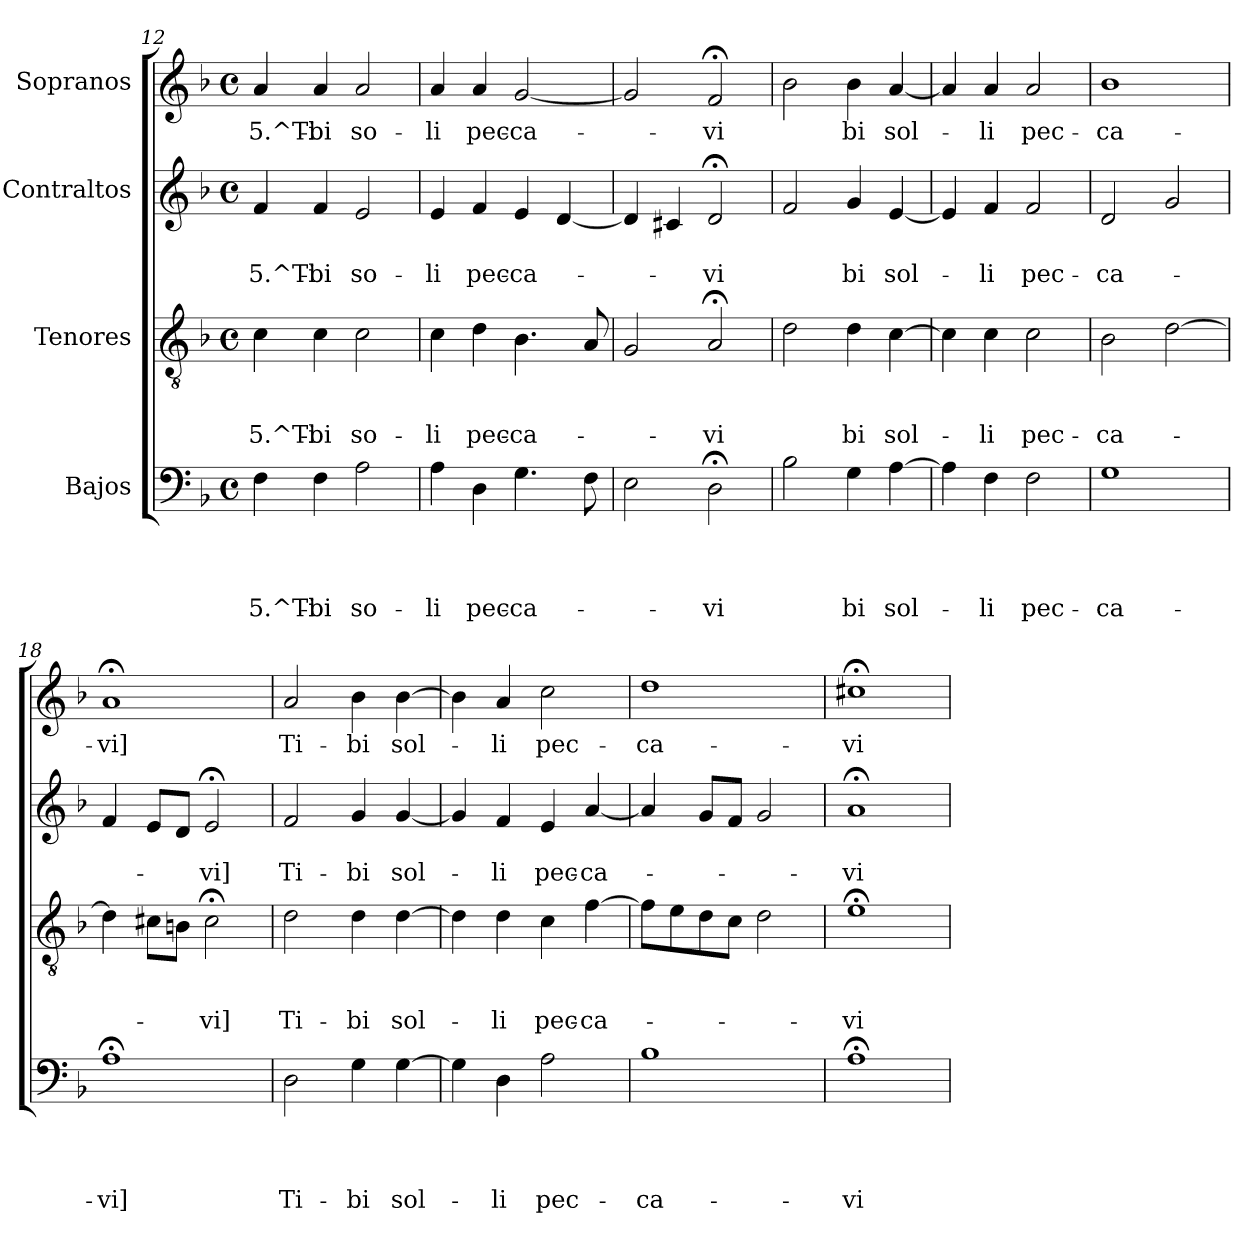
**kern	**text	**text	**text	**text	**kern	**text	**text	**text	**kern	**text	**text	**kern	**text
*part4	*part4	*part4	*part4	*part4	*part3	*part3	*part3	*part3	*part2	*part2	*part2	*part1	*part1
*staff4	*staff4	*staff4	*staff4	*staff4	*staff3	*staff3	*staff3	*staff3	*staff2	*staff2	*staff2	*staff1	*staff1
*I"Bajos	*	*	*	*	*I"Tenores	*	*	*	*I"Contraltos	*	*	*I"Sopranos	*
*clefF4	*	*	*	*	*clefGv2	*	*	*	*clefG2	*	*	*clefG2	*
*k[b-]	*	*	*	*	*k[b-]	*	*	*	*k[b-]	*	*	*k[b-]	*
*F:	*	*	*	*	*F:	*	*	*	*F:	*	*	*F:	*
*M4/4	*	*	*	*	*M4/4	*	*	*	*M4/4	*	*	*M4/4	*
*met(c)	*	*	*	*	*met(c)	*	*	*	*met(c)	*	*	*met(c)	*
=12	=12	=12	=12	=12	=12	=12	=12	=12	=12	=12	=12	=12	=12
!	!	!	!	!LO:LY:b	!	!	!	!LO:LY:b	!	!	!LO:LY:b	!	!LO:LY:b
4F\	.	.	.	5.^Ti-	4c\	.	.	5.^Ti-	4f/	.	5.^Ti-	4a/	5.^Ti-
!	!	!	!	!LO:LY:b	!	!	!	!LO:LY:b	!	!	!LO:LY:b	!	!LO:LY:b
4F\	.	.	.	-bi	4c\	.	.	-bi	4f/	.	-bi	4a/	-bi
!	!	!	!	!LO:LY:b	!	!	!	!LO:LY:b	!	!	!LO:LY:b	!	!LO:LY:b
2A\	.	.	.	so-	2c\	.	.	so-	2e/	.	so-	2a/	so-
=13	=13	=13	=13	=13	=13	=13	=13	=13	=13	=13	=13	=13	=13
!	!	!	!	!LO:LY:b	!	!	!	!LO:LY:b	!	!	!LO:LY:b	!	!LO:LY:b
4A\	.	.	.	-li	4c\	.	.	-li	4e/	.	-li	4a/	-li
!	!	!	!	!LO:LY:b	!	!	!	!LO:LY:b	!	!	!LO:LY:b	!	!LO:LY:b
4D\	.	.	.	pec-	4d\	.	.	pec-	4f/	.	pec-	4a/	pec-
!	!	!	!	!LO:LY:b	!	!	!	!LO:LY:b	!	!	!LO:LY:b	!	!LO:LY:b
4.G\	.	.	.	-ca-	4.B-\	.	.	-ca-	4e/	.	-ca-	[<2g/	-ca-
.	.	.	.	.	.	.	.	.	[<4d/	.	.	.	.
8F\	.	.	.	.	8A/	.	.	.	.	.	.	.	.
!!LO:LB:g=z
=14	=14	=14	=14	=14	=14	=14	=14	=14	=14	=14	=14	=14	=14
2E\	.	.	.	.	2G/	.	.	.	4d/]	.	.	2g/]	.
.	.	.	.	.	.	.	.	.	4c#X/	.	.	.	.
!	!	!	!	!LO:LY:b	!	!	!	!LO:LY:b	!	!	!LO:LY:b	!	!LO:LY:b
2D;<\	.	.	.	-vi	2A;/	.	.	-vi	2d;/	.	-vi	2f;/	-vi
=15	=15	=15	=15	=15	=15	=15	=15	=15	=15	=15	=15	=15	=15
2B-\	.	.	.	.	2d\	.	.	.	2f/	.	.	2b-\	.
!	!	!	!	!LO:LY:b	!	!	!	!LO:LY:b	!	!	!LO:LY:b	!	!LO:LY:b
4G\	.	.	.	bi	4d\	.	.	bi	4g/	.	bi	4b-\	bi
!	!	!	!	!LO:LY:b	!	!	!	!LO:LY:b	!	!	!LO:LY:b	!	!LO:LY:b
[>4A\	.	.	.	sol-	[>4c\	.	.	sol-	[<4e/	.	sol-	[<4a/	sol-
=16	=16	=16	=16	=16	=16	=16	=16	=16	=16	=16	=16	=16	=16
4A\]	.	.	.	.	4c\]	.	.	.	4e/]	.	.	4a/]	.
!	!	!	!	!LO:LY:b	!	!	!	!LO:LY:b	!	!	!LO:LY:b	!	!LO:LY:b
4F\	.	.	.	-li	4c\	.	.	-li	4f/	.	-li	4a/	-li
!	!	!	!	!LO:LY:b	!	!	!	!LO:LY:b	!	!	!LO:LY:b	!	!LO:LY:b
2F\	.	.	.	pec-	2c\	.	.	pec-	2f/	.	pec-	2a/	pec-
=17	=17	=17	=17	=17	=17	=17	=17	=17	=17	=17	=17	=17	=17
!	!	!	!	!LO:LY:b	!	!	!	!LO:LY:b	!	!	!LO:LY:b	!	!LO:LY:b
1G	.	.	.	-ca-	2B-\	.	.	-ca-	2d/	.	-ca-	1b-	-ca-
.	.	.	.	.	[>2d\	.	.	.	2g/	.	.	.	.
=18	=18	=18	=18	=18	=18	=18	=18	=18	=18	=18	=18	=18	=18
!	!	!	!	!LO:LY:b	!	!	!	!	!	!	!	!	!LO:LY:b
1A;<	.	.	.	-vi]	4d\]	.	.	.	4f/	.	.	1a;	-vi]
.	.	.	.	.	8c#X\L	.	.	.	8e/L	.	.	.	.
.	.	.	.	.	8Bn\J	.	.	.	8d/J	.	.	.	.
!	!	!	!	!	!	!	!	!LO:LY:b	!	!	!LO:LY:b	!	!
.	.	.	.	.	2c#;<\	.	.	-vi]	2e;/	.	-vi]	.	.
!!LO:PB:g=z
=19	=19	=19	=19	=19	=19	=19	=19	=19	=19	=19	=19	=19	=19
!	!	!	!	!LO:LY:b	!	!	!	!LO:LY:b	!	!	!LO:LY:b	!	!LO:LY:b
2D\	.	.	.	Ti-	2d\	.	.	Ti-	2f/	.	Ti-	2a/	Ti-
!	!	!	!	!LO:LY:b	!	!	!	!LO:LY:b	!	!	!LO:LY:b	!	!LO:LY:b
4G\	.	.	.	-bi	4d\	.	.	-bi	4g/	.	-bi	4b-\	-bi
!	!	!	!	!LO:LY:b	!	!	!	!LO:LY:b	!	!	!LO:LY:b	!	!LO:LY:b
[>4G\	.	.	.	sol-	[>4d\	.	.	sol-	[<4g/	.	sol-	[>4b-\	sol-
=20	=20	=20	=20	=20	=20	=20	=20	=20	=20	=20	=20	=20	=20
4G\]	.	.	.	.	4d\]	.	.	.	4g/]	.	.	4b-\]	.
!	!	!	!	!LO:LY:b	!	!	!	!LO:LY:b	!	!	!LO:LY:b	!	!LO:LY:b
4D\	.	.	.	-li	4d\	.	.	-li	4f/	.	-li	4a/	-li
!	!	!	!	!LO:LY:b	!	!	!	!LO:LY:b	!	!	!LO:LY:b	!	!LO:LY:b
2A\	.	.	.	pec-	4c\	.	.	pec-	4e/	.	pec-	2cc\	pec-
!	!	!	!	!	!	!	!	!LO:LY:b	!	!	!LO:LY:b	!	!
.	.	.	.	.	[>4f\	.	.	-ca-	[<4a/	.	-ca-	.	.
=21	=21	=21	=21	=21	=21	=21	=21	=21	=21	=21	=21	=21	=21
!	!	!	!	!LO:LY:b	!	!	!	!	!	!	!	!	!LO:LY:b
1B-	.	.	.	-ca-	8f\L]	.	.	.	4a/]	.	.	1dd	-ca-
.	.	.	.	.	8e\	.	.	.	.	.	.	.	.
.	.	.	.	.	8d\	.	.	.	8g/L	.	.	.	.
.	.	.	.	.	8c\J	.	.	.	8f/J	.	.	.	.
.	.	.	.	.	2d\	.	.	.	2g/	.	.	.	.
=22	=22	=22	=22	=22	=22	=22	=22	=22	=22	=22	=22	=22	=22
!	!	!	!	!LO:LY:b	!	!	!	!LO:LY:b	!	!	!LO:LY:b	!	!LO:LY:b
1A;<	.	.	.	-vi	1e;<	.	.	-vi	1a;	.	-vi	1cc#X;<	-vi
=	=	=	=	=	=	=	=	=	=	=	=	=	=
*-	*-	*-	*-	*-	*-	*-	*-	*-	*-	*-	*-	*-	*-
